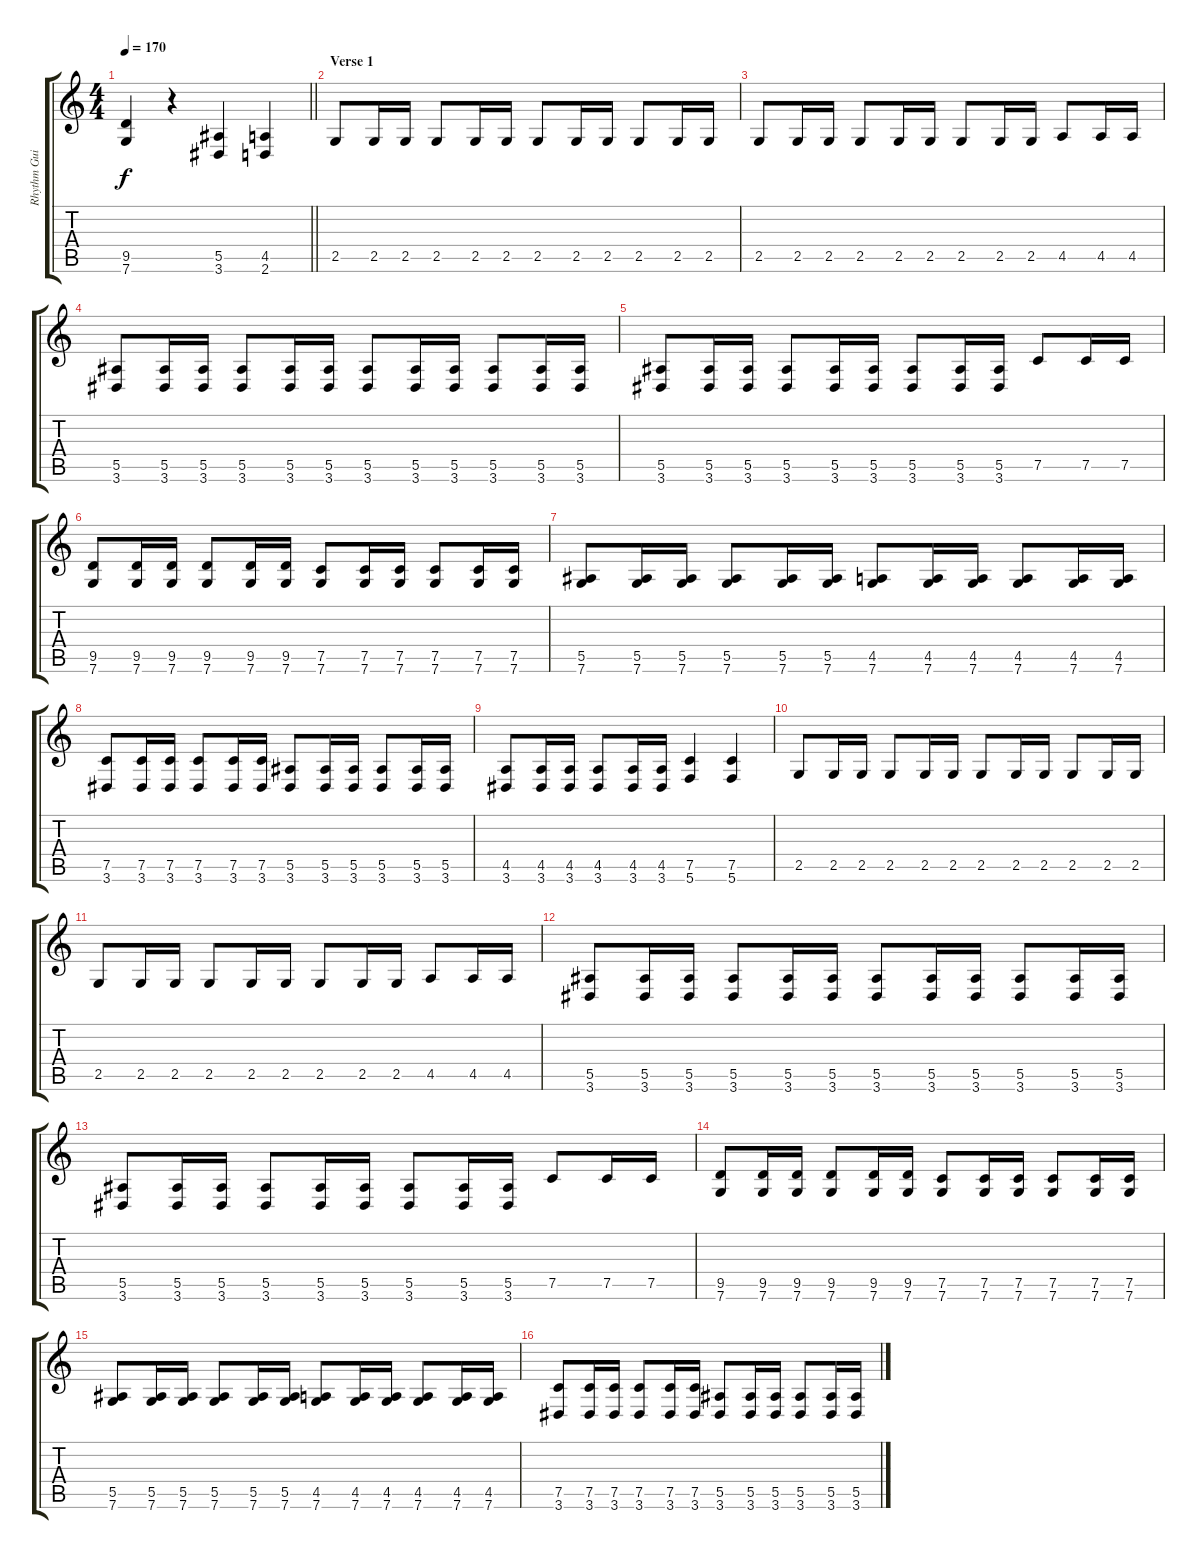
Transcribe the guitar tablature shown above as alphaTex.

\track ("Rhythm Guitar" "Rhythm Gui") {instrument distortionguitar}
\staff {score tabs}
\tuning (C4 G3 Eb3 Bb2 F2 C2) {hide}
\ts (4 4)
\tempo 170
\clef g2
\barLineRight lightlight
\ks c
(9.5 7.6).4{dy f} r.4 (5.5 3.6).4 (4.5 2.6).4 |
\section ("" "Verse 1")
2.5.8 2.5.16 2.5.16 2.5.8 2.5.16 2.5.16 2.5.8 2.5.16 2.5.16 2.5.8 2.5.16 2.5.16 |
2.5.8 2.5.16 2.5.16 2.5.8 2.5.16 2.5.16 2.5.8 2.5.16 2.5.16 4.5.8 4.5.16 4.5.16 |
(5.5 3.6).8 (5.5 3.6).16 (5.5 3.6).16 (5.5 3.6).8 (5.5 3.6).16 (5.5 3.6).16 (5.5 3.6).8 (5.5 3.6).16 (5.5 3.6).16 (5.5 3.6).8 (5.5 3.6).16 (5.5 3.6).16 |
(5.5 3.6).8 (5.5 3.6).16 (5.5 3.6).16 (5.5 3.6).8 (5.5 3.6).16 (5.5 3.6).16 (5.5 3.6).8 (5.5 3.6).16 (5.5 3.6).16 7.5.8 7.5.16 7.5.16 |
(9.5 7.6).8 (9.5 7.6).16 (9.5 7.6).16 (9.5 7.6).8 (9.5 7.6).16 (9.5 7.6).16 (7.5 7.6).8 (7.5 7.6).16 (7.5 7.6).16 (7.5 7.6).8 (7.5 7.6).16 (7.5 7.6).16 |
(5.5 7.6).8 (5.5 7.6).16 (5.5 7.6).16 (5.5 7.6).8 (5.5 7.6).16 (5.5 7.6).16 (4.5 7.6).8 (4.5 7.6).16 (4.5 7.6).16 (4.5 7.6).8 (4.5 7.6).16 (4.5 7.6).16 |
(7.5 3.6).8 (7.5 3.6).16 (7.5 3.6).16 (7.5 3.6).8 (7.5 3.6).16 (7.5 3.6).16 (5.5 3.6).8 (5.5 3.6).16 (5.5 3.6).16 (5.5 3.6).8 (5.5 3.6).16 (5.5 3.6).16 |
(4.5 3.6).8 (4.5 3.6).16 (4.5 3.6).16 (4.5 3.6).8 (4.5 3.6).16 (4.5 3.6).16 (7.5 5.6).4 (7.5 5.6).4 |
2.5.8 2.5.16 2.5.16 2.5.8 2.5.16 2.5.16 2.5.8 2.5.16 2.5.16 2.5.8 2.5.16 2.5.16 |
2.5.8 2.5.16 2.5.16 2.5.8 2.5.16 2.5.16 2.5.8 2.5.16 2.5.16 4.5.8 4.5.16 4.5.16 |
(5.5 3.6).8 (5.5 3.6).16 (5.5 3.6).16 (5.5 3.6).8 (5.5 3.6).16 (5.5 3.6).16 (5.5 3.6).8 (5.5 3.6).16 (5.5 3.6).16 (5.5 3.6).8 (5.5 3.6).16 (5.5 3.6).16 |
(5.5 3.6).8 (5.5 3.6).16 (5.5 3.6).16 (5.5 3.6).8 (5.5 3.6).16 (5.5 3.6).16 (5.5 3.6).8 (5.5 3.6).16 (5.5 3.6).16 7.5.8 7.5.16 7.5.16 |
(9.5 7.6).8 (9.5 7.6).16 (9.5 7.6).16 (9.5 7.6).8 (9.5 7.6).16 (9.5 7.6).16 (7.5 7.6).8 (7.5 7.6).16 (7.5 7.6).16 (7.5 7.6).8 (7.5 7.6).16 (7.5 7.6).16 |
(5.5 7.6).8 (5.5 7.6).16 (5.5 7.6).16 (5.5 7.6).8 (5.5 7.6).16 (5.5 7.6).16 (4.5 7.6).8 (4.5 7.6).16 (4.5 7.6).16 (4.5 7.6).8 (4.5 7.6).16 (4.5 7.6).16 |
(7.5 3.6).8 (7.5 3.6).16 (7.5 3.6).16 (7.5 3.6).8 (7.5 3.6).16 (7.5 3.6).16 (5.5 3.6).8 (5.5 3.6).16 (5.5 3.6).16 (5.5 3.6).8 (5.5 3.6).16 (5.5 3.6).16
